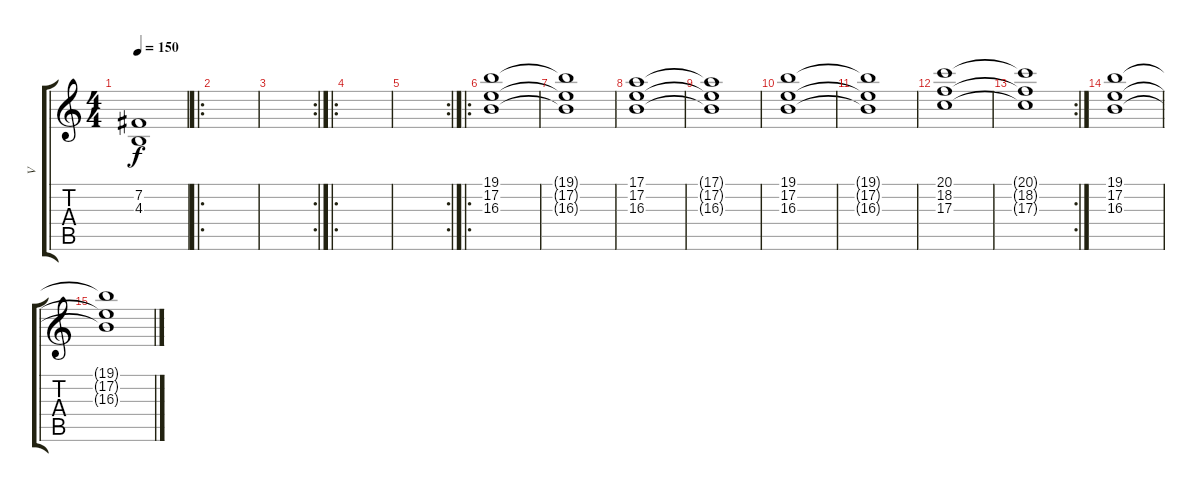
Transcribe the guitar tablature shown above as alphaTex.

\track ("V" "V") {instrument synthstrings1}
\staff {score tabs}
\tuning (E4 B3 G3 D3 A2 E2) {hide}
\ts (4 4)
\tempo 150
\clef g2
\ks c
(7.2 4.3).1{dy f} |
\ro
|
\rc 2
|
\ro
|
\rc 2
|
\ro
(19.1 17.2 16.3).1 |
(19.1{t} 17.2{t} 16.3{t}).1 |
(17.1 17.2 16.3).1 |
(17.1{t} 17.2{t} 16.3{t}).1 |
(19.1 17.2 16.3).1 |
(19.1{t} 17.2{t} 16.3{t}).1 |
(20.1 18.2 17.3).1 |
\rc 2
(20.1{t} 18.2{t} 17.3{t}).1 |
(19.1 17.2 16.3).1 |
(19.1{t} 17.2{t} 16.3{t}).1
